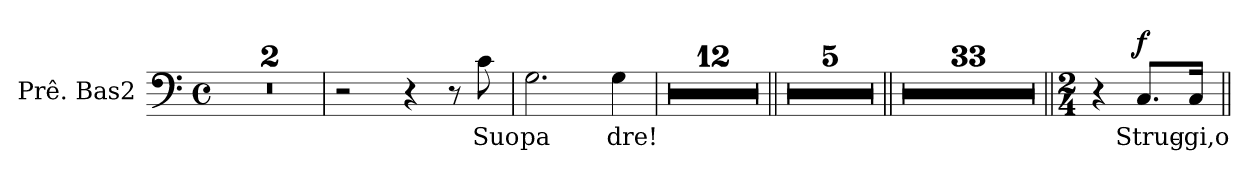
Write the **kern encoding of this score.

**kern	**text	**dynam
*part1	*part1	*part1
*staff1	*staff1	*staff1
*I"Prê. Bas2	*	*
*I'Prê. Bas2	*	*
*clefF4	*	*
*k[]	*	*
*M4/4	*	*
*met(c)	*	*
=1	=1	=1
1r	.	.
=2	=2	=2
1r	.	.
=3	=3	=3
2r	.	.
4r	.	.
8r	.	.
!	!LO:LY:b:color=#0055FF	!
8c\	Suo	.
=4	=4	=4
!	!LO:LY:b:color=#0055FF	!
2.G\	pa	.
!	!LO:LY:b:color=#0055FF	!
4G\	dre!	.
!!LO:PB:g=z
=5	=5	=5
1r	.	.
=6	=6	=6
1r	.	.
=7	=7	=7
1r	.	.
!!LO:LB:g=z
=8	=8	=8
1r	.	.
=9	=9	=9
1r	.	.
=10	=10	=10
1r	.	.
=11	=11	=11
1r	.	.
!!LO:LB:g=z
=12	=12	=12
1r	.	.
=13	=13	=13
1r	.	.
=14	=14	=14
1r	.	.
=15	=15	=15
1r	.	.
=16	=16	=16
1r	.	.
!!LO:PB:g=z
=17||	=17||	=17||
1r	.	.
=18	=18	=18
1r	.	.
=19	=19	=19
1r	.	.
!!LO:LB:g=z
=20	=20	=20
1r	.	.
=21	=21	=21
1r	.	.
=22||	=22||	=22||
1r	.	.
!!LO:LB:g=z
=23	=23	=23
1r	.	.
=24	=24	=24
1r	.	.
=25	=25	=25
1r	.	.
!!LO:LB:g=z
=26	=26	=26
1r	.	.
=27	=27	=27
1r	.	.
=28	=28	=28
1r	.	.
!!LO:PB:g=z
=29	=29	=29
1r	.	.
=30	=30	=30
1r	.	.
=31	=31	=31
1r	.	.
!!LO:LB:g=z
=32	=32	=32
1r	.	.
=33	=33	=33
1r	.	.
=34	=34	=34
1r	.	.
!!LO:LB:g=z
=35	=35	=35
1r	.	.
=36	=36	=36
1r	.	.
!!LO:LB:g=z
=37	=37	=37
1r	.	.
=38	=38	=38
1r	.	.
!!LO:PB:g=z
=39	=39	=39
1r	.	.
=40	=40	=40
1r	.	.
=41	=41	=41
1r	.	.
=42	=42	=42
1r	.	.
!!LO:LB:g=z
=43	=43	=43
1r	.	.
=44	=44	=44
1r	.	.
=45	=45	=45
1r	.	.
!!LO:LB:g=z
=46	=46	=46
*k[b-]	*	*
*F:	*	*
1r	.	.
=47	=47	=47
1r	.	.
=48	=48	=48
1r	.	.
=49	=49	=49
1r	.	.
!!LO:PB:g=z
=50	=50	=50
1r	.	.
=51	=51	=51
1r	.	.
=52	=52	=52
1r	.	.
!!LO:LB:g=z
=53	=53	=53
*k[b-]	*	*
*F:	*	*
1r	.	.
=54	=54	=54
1r	.	.
!!LO:PB:g=z
=55||	=55||	=55||
*M2/4	*	*
4r	.	.
!	!LO:LY:b:color=#0055FF	!LO:DY:a
8.C/L	Strug-	f
!	!LO:LY:b:color=#0055FF	!
16C/Jk	-gi,o	.
=||	=||	=||
*-	*-	*-
